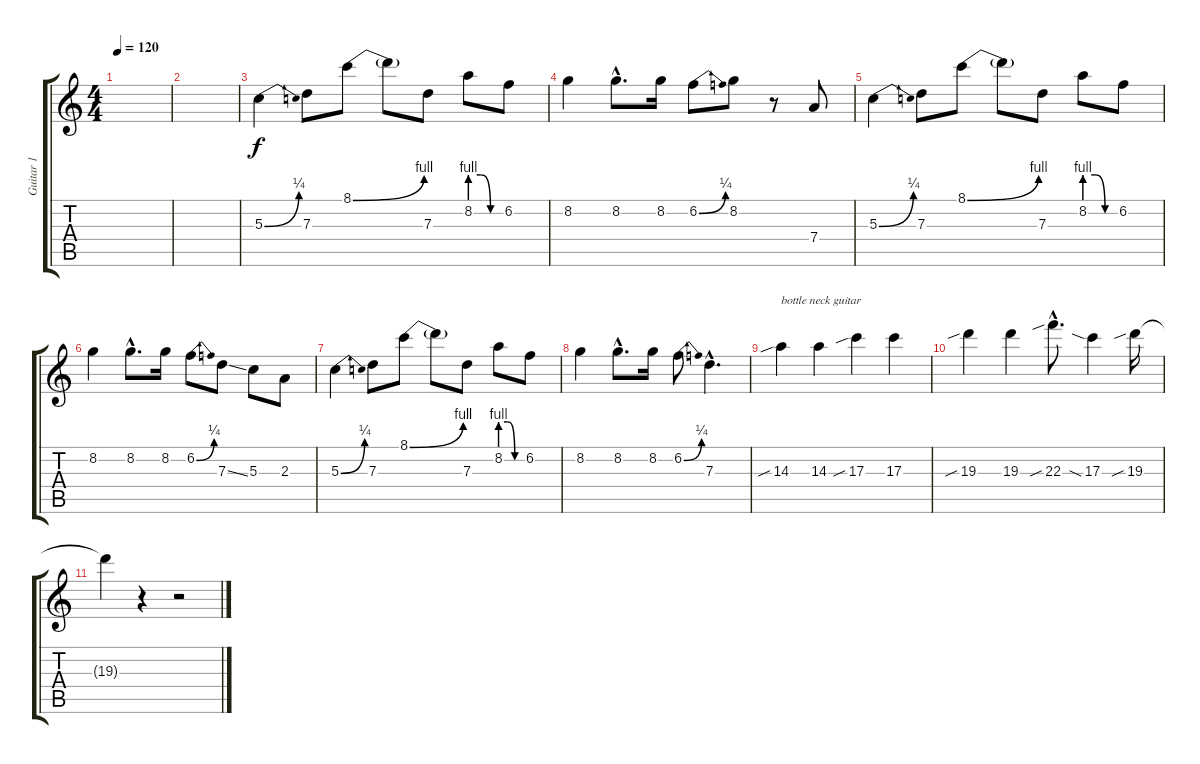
\track ("Guitar 1" "Guitar 1") {instrument distortionguitar}
\staff {score tabs}
\tuning (E4 B3 G3 D3 A2 E2) {hide}
\ts (4 4)
\tempo 120
\clef g2
\ks c
|
|
5.3{be (bend 0 0 60 1)}.4 7.3.8 8.1{be (bend 0 0 60 4)}.8 8.1{t}.8 7.3.8 8.2{be (custom 0 4 20 4 40 0 60 0)}.8 6.2.8 |
8.2.4 8.2{hac}.8{d} 8.2.16 6.2{be (bend 0 0 60 1)}.8 8.2.8 r.8 7.4.8 |
5.3{be (bend 0 0 60 1)}.4 7.3.8 8.1{be (bend 0 0 60 4)}.8 8.1{t}.8 7.3.8 8.2{be (custom 0 4 20 4 40 0 60 0)}.8 6.2.8 |
8.2.4 8.2{hac}.8{d} 8.2.16 6.2{be (bend 0 0 60 1)}.8 7.3{ss}.8 5.3.8 2.3.8 |
5.3{be (bend 0 0 60 1)}.4 7.3.8 8.1{be (bend 0 0 60 4)}.8 8.1{t}.8 7.3.8 8.2{be (custom 0 4 20 4 40 0 60 0)}.8 6.2.8 |
8.2.4 8.2{hac}.8{d} 8.2.16 6.2{be (bend 0 0 60 1)}.8 7.3{hac}.4{d} |
14.3{sib}.4{txt "bottle neck guitar"} 14.3.4 17.3{sib}.4 17.3.4 |
19.3{sib}.4 19.3.4 22.3{sib hac}.8{d} 17.3{sia}.4 19.3{sib}.16 |
19.3{t}.4 r.4 r.2
